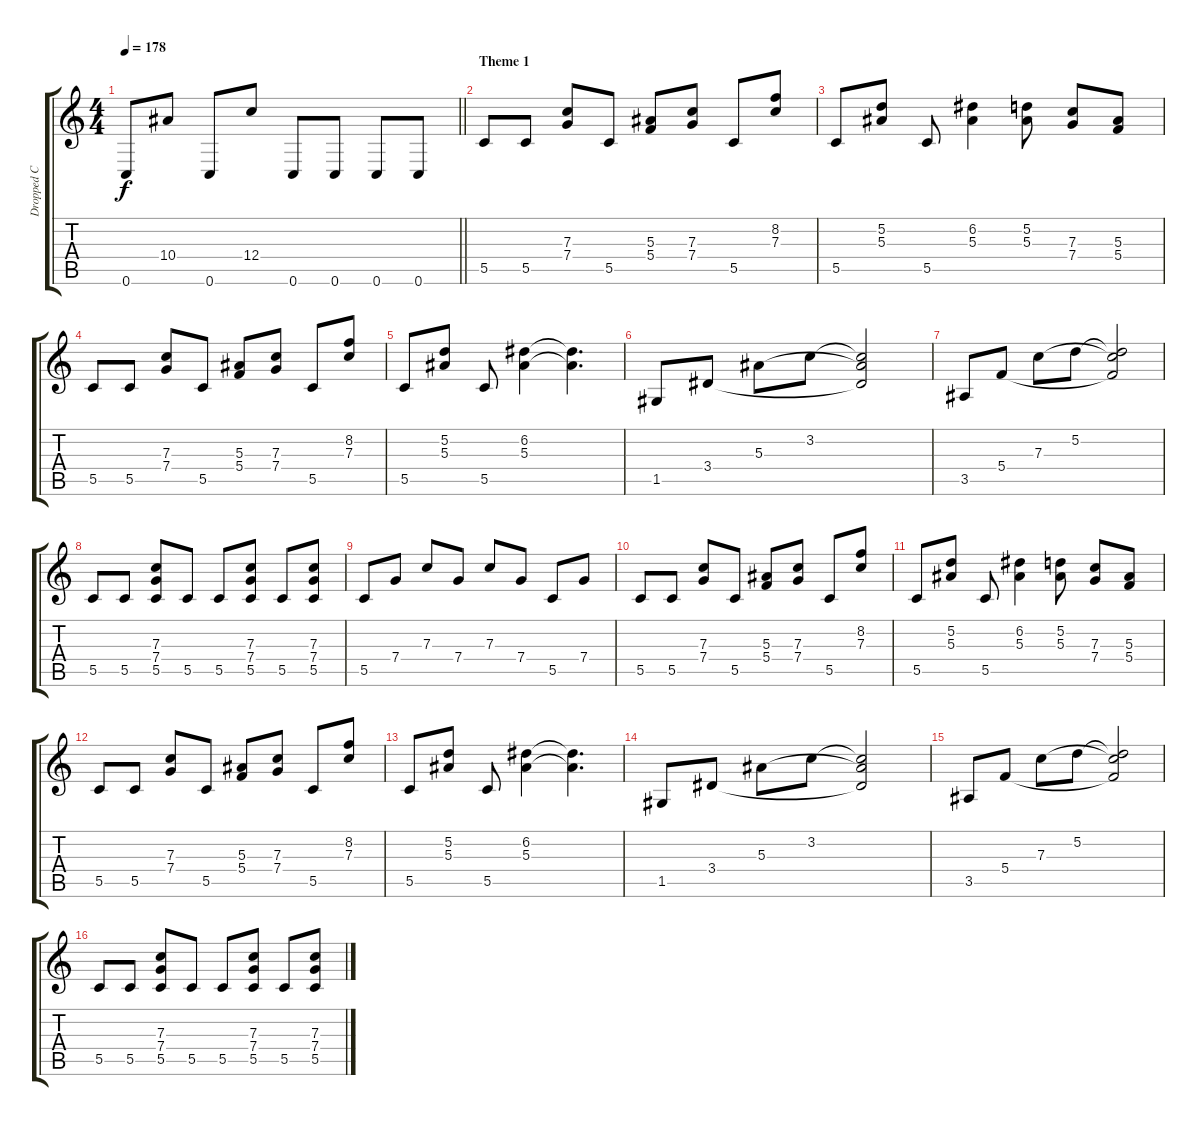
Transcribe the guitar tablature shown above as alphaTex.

\track ("Dropped C" "Dropped C") {instrument overdrivenguitar}
\staff {score tabs}
\tuning (D4 A3 F3 C3 G2 C2) {hide}
\ts (4 4)
\tempo 178
\clef g2
\barLineRight lightlight
\ks c
0.6.8{dy f} 10.4.8 0.6.8 12.4.8 0.6.8 0.6.8 0.6.8 0.6.8 |
\section ("" "Theme 1")
5.5.8 5.5.8 (7.3 7.4).8 5.5.8 (5.3 5.4).8 (7.3 7.4).8 5.5.8 (8.2 7.3).8 |
5.5.8 (5.2 5.3).8 5.5.8 (6.2 5.3).4 (5.2 5.3).8 (7.3 7.4).8 (5.3 5.4).8 |
5.5.8 5.5.8 (7.3 7.4).8 5.5.8 (5.3 5.4).8 (7.3 7.4).8 5.5.8 (8.2 7.3).8 |
5.5.8 (5.2 5.3).8 5.5.8 (6.2 5.3).4 (6.2{t} 5.3{t}).4{d} |
1.5.8 3.4.8 5.3.8 3.2.8 (3.2{t} 5.3{t} 3.4{t}).2 |
3.5.8 5.4.8 7.3.8 5.2.8 (5.2{t} 7.3{t} 5.4{t}).2 |
5.5.8 5.5.8 (7.3 7.4 5.5).8 5.5.8 5.5.8 (7.3 7.4 5.5).8 5.5.8 (7.3 7.4 5.5).8 |
5.5.8 7.4.8 7.3.8 7.4.8 7.3.8 7.4.8 5.5.8 7.4.8 |
5.5.8 5.5.8 (7.3 7.4).8 5.5.8 (5.3 5.4).8 (7.3 7.4).8 5.5.8 (8.2 7.3).8 |
5.5.8 (5.2 5.3).8 5.5.8 (6.2 5.3).4 (5.2 5.3).8 (7.3 7.4).8 (5.3 5.4).8 |
5.5.8 5.5.8 (7.3 7.4).8 5.5.8 (5.3 5.4).8 (7.3 7.4).8 5.5.8 (8.2 7.3).8 |
5.5.8 (5.2 5.3).8 5.5.8 (6.2 5.3).4 (6.2{t} 5.3{t}).4{d} |
1.5.8 3.4.8 5.3.8 3.2.8 (3.2{t} 5.3{t} 3.4{t}).2 |
3.5.8 5.4.8 7.3.8 5.2.8 (5.2{t} 7.3{t} 5.4{t}).2 |
5.5.8 5.5.8 (7.3 7.4 5.5).8 5.5.8 5.5.8 (7.3 7.4 5.5).8 5.5.8 (7.3 7.4 5.5).8
